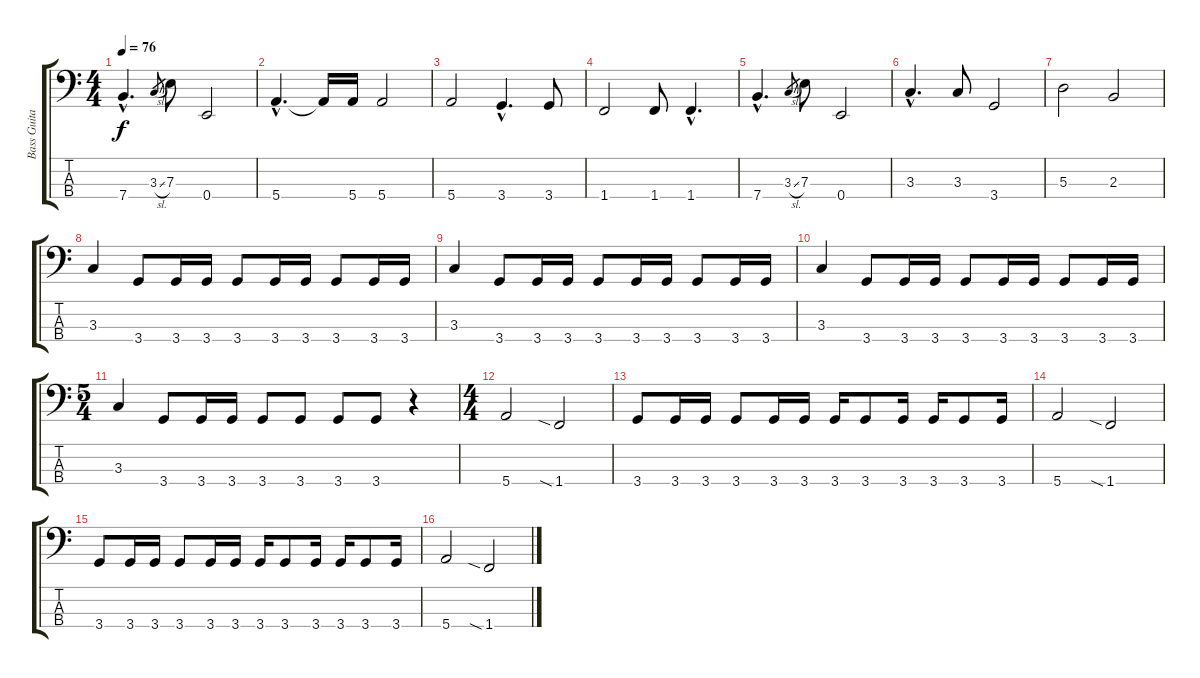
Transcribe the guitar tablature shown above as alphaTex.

\track ("Bass Guitar" "Bass Guita") {instrument electricbassfinger}
\staff {score tabs}
\tuning (G2 D2 A1 E1) {hide}
\ts (4 4)
\tempo 76
\clef f4
\ks c
7.4{hac}.4{d dy f} 3.3{sl}.8{gr} 7.3.8 0.4.2 |
5.4{hac}.4{d} 5.4{t}.16 5.4.16 5.4.2 |
5.4.2 3.4{hac}.4{d} 3.4.8 |
1.4.2 1.4.8 1.4{hac}.4{d} |
7.4{hac}.4{d} 3.3{sl}.8{gr} 7.3.8 0.4.2 |
3.3{hac}.4{d} 3.3.8 3.4.2 |
5.3.2 2.3.2 |
3.3.4 3.4.8 3.4.16 3.4.16 3.4.8 3.4.16 3.4.16 3.4.8 3.4.16 3.4.16 |
3.3.4 3.4.8 3.4.16 3.4.16 3.4.8 3.4.16 3.4.16 3.4.8 3.4.16 3.4.16 |
3.3.4 3.4.8 3.4.16 3.4.16 3.4.8 3.4.16 3.4.16 3.4.8 3.4.16 3.4.16 |
\ts (5 4)
3.3.4 3.4.8 3.4.16 3.4.16 3.4.8 3.4.8 3.4.8 3.4.8 r.4 |
\ts (4 4)
5.4.2 1.4{sia}.2 |
3.4.8 3.4.16 3.4.16 3.4.8 3.4.16 3.4.16 3.4.16 3.4.8 3.4.16 3.4.16 3.4.8 3.4.16 |
5.4.2 1.4{sia}.2 |
3.4.8 3.4.16 3.4.16 3.4.8 3.4.16 3.4.16 3.4.16 3.4.8 3.4.16 3.4.16 3.4.8 3.4.16 |
5.4.2 1.4{sia}.2
